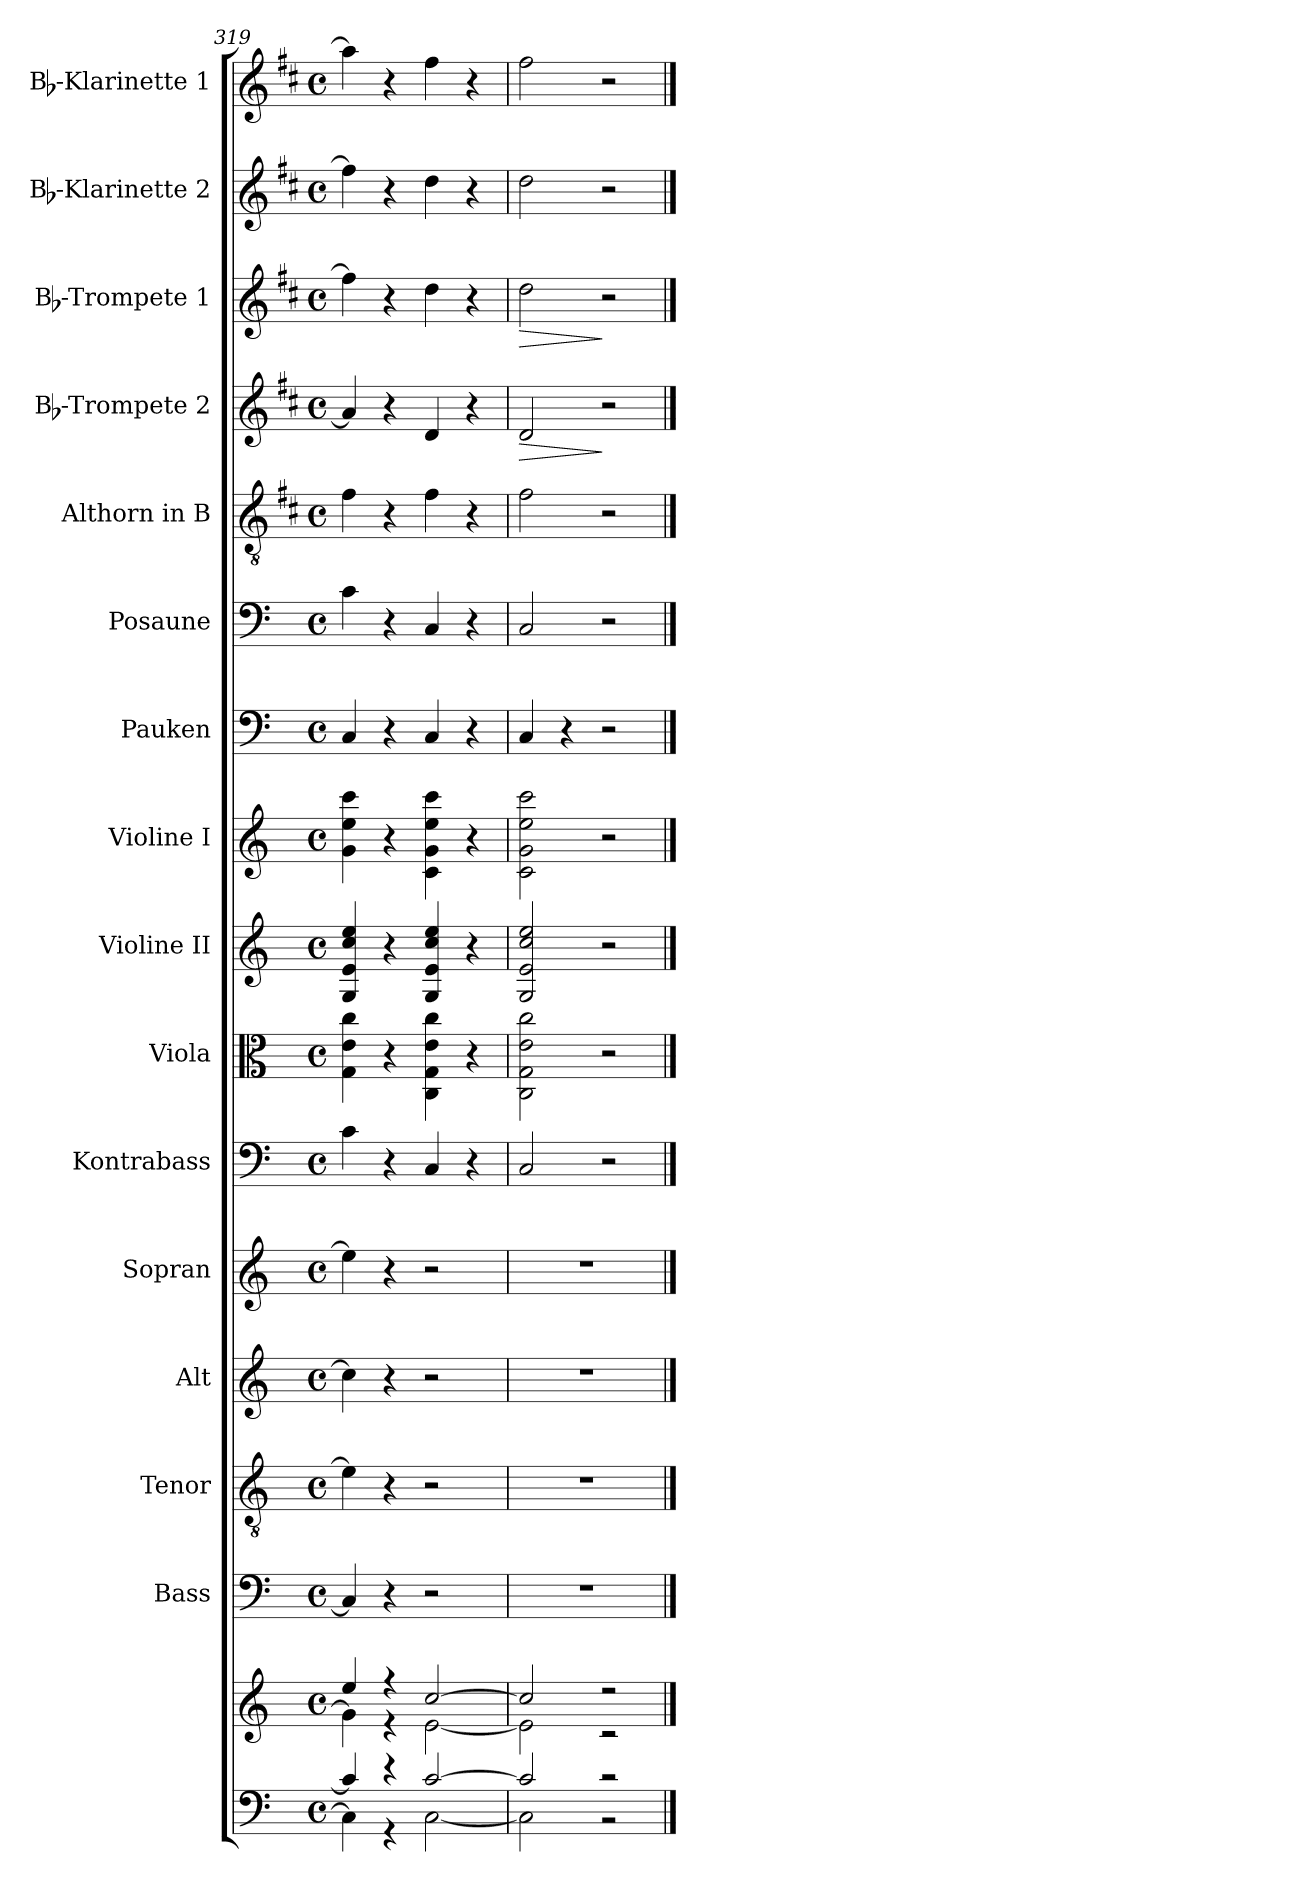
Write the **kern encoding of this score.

**kern	**kern	**kern	**kern	**kern	**kern	**kern	**kern	**kern	**kern	**kern	**kern	**kern	**kern	**dynam	**kern	**dynam	**kern	**kern
*part16	*part16	*part15	*part14	*part13	*part12	*part11	*part10	*part9	*part8	*part7	*part6	*part5	*part4	*part4	*part3	*part3	*part2	*part1
*staff17	*staff16	*staff15	*staff14	*staff13	*staff12	*staff11	*staff10	*staff9	*staff8	*staff7	*staff6	*staff5	*staff4	*staff4	*staff3	*staff3	*staff2	*staff1
*	*	*I"Bass	*I"Tenor	*I"Alt	*I"Sopran	*I"Kontrabass	*I"Viola	*I"Violine II	*I"Violine I	*I"Pauken	*I"Posaune	*I"Althorn in B	*I"Bb-Trompete 2	*	*I"Bb-Trompete 1	*	*I"Bb-Klarinette 2	*I"Bb-Klarinette 1
*	*	*I'B.	*I'T.	*I'A.	*I'S.	*I'Kb.	*I'Vla.	*I'Vl. II	*I'Vl. I	*I'Pk.	*I'Pos.	*	*I'Bb Trp. 2	*	*I'Bb Trp. 1	*	*I'Bb Kl. 2	*I'Bb Kl. 1
*clefF4	*clefG2	*clefF4	*clefGv2	*clefG2	*clefG2	*clefF4	*clefC3	*clefG2	*clefG2	*clefF4	*clefF4	*clefGv2	*clefG2	*	*clefG2	*	*clefG2	*clefG2
*	*	*	*	*	*	*ITrd7c12	*	*	*	*	*	*ITrd1c2	*ITrd1c2	*	*ITrd1c2	*	*ITrd1c2	*ITrd1c2
*k[]	*k[]	*k[]	*k[]	*k[]	*k[]	*k[]	*k[]	*k[]	*k[]	*k[]	*k[]	*k[]	*k[]	*	*k[]	*	*k[]	*k[]
*C:	*C:	*C:	*C:	*C:	*C:	*C:	*C:	*C:	*C:	*C:	*C:	*C:	*C:	*	*C:	*	*C:	*C:
*M4/4	*M4/4	*M4/4	*M4/4	*M4/4	*M4/4	*M4/4	*M4/4	*M4/4	*M4/4	*M4/4	*M4/4	*M4/4	*M4/4	*	*M4/4	*	*M4/4	*M4/4
*met(c)	*met(c)	*met(c)	*met(c)	*met(c)	*met(c)	*met(c)	*met(c)	*met(c)	*met(c)	*met(c)	*met(c)	*met(c)	*met(c)	*	*met(c)	*	*met(c)	*met(c)
=319	=319	=319	=319	=319	=319	=319	=319	=319	=319	=319	=319	=319	=319	=319	=319	=319	=319	=319
*^	*^	*	*	*	*	*	*	*	*	*	*	*	*	*	*	*	*	*
4c/]	4C\]	4ee/	4g\]	4C/]	4e\]	4cc\]	4ee\]	4C\	4G\ 4e\ 4cc\	4G/ 4e/ 4cc/ 4ee/	4g\ 4ee\ 4ccc\	4C/	4c\	4e\	4g/]	.	4ee\]	.	4ee\]	4gg\]
4r	4r	4r	4r	4r	4r	4r	4r	4r	4r	4r	4r	4r	4r	4r	4r	.	4r	.	4r	4r
[>2c/	[<2C\	[>2cc/	[<2e\	2r	2r	2r	2r	4CC/	4C\ 4G\ 4e\ 4cc\	4G/ 4e/ 4cc/ 4ee/	4c\ 4g\ 4ee\ 4ccc\	4C/	4C/	4e\	4c/	.	4cc\	.	4cc\	4ee\
.	.	.	.	.	.	.	.	4r	4r	4r	4r	4r	4r	4r	4r	.	4r	.	4r	4r
=320	=320	=320	=320	=320	=320	=320	=320	=320	=320	=320	=320	=320	=320	=320	=320	=320	=320	=320	=320	=320
!	!	!	!	!	!	!	!	!	!	!	!	!	!	!	!	!LO:HP:b	!	!LO:HP:b	!	!
2c/]	2C\]	2cc/]	2e\]	1r	1r	1r	1r	2CC/	2C\ 2G\ 2e\ 2cc\	2G/ 2e/ 2cc/ 2ee/	2c\ 2g\ 2ee\ 2ccc\	4C/	2C/	2e\	2c/	>	2cc\	>	2cc\	2ee\
.	.	.	.	.	.	.	.	.	.	.	.	4r	.	.	.	.	.	.	.	.
2r	2r	2r	2r	.	.	.	.	2r	2r	2r	2r	2r	2r	2r	2r	]	2r	]	2r	2r
*v	*v	*	*	*	*	*	*	*	*	*	*	*	*	*	*	*	*	*	*	*
*	*v	*v	*	*	*	*	*	*	*	*	*	*	*	*	*	*	*	*	*
==	==	==	==	==	==	==	==	==	==	==	==	==	==	==	==	==	==	==
*-	*-	*-	*-	*-	*-	*-	*-	*-	*-	*-	*-	*-	*-	*-	*-	*-	*-	*-
